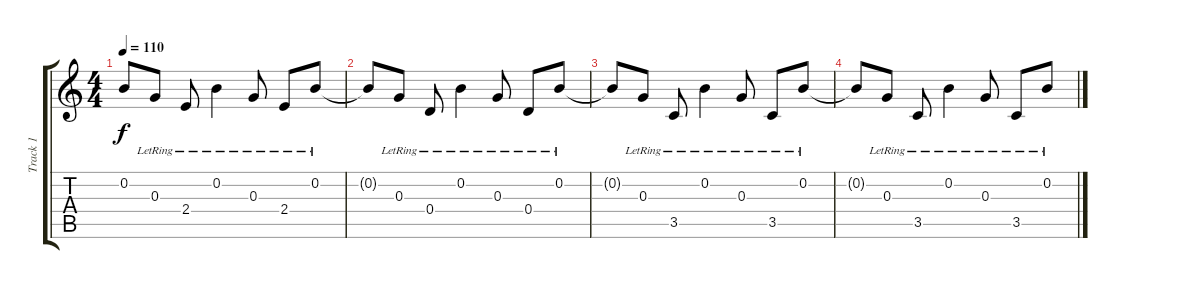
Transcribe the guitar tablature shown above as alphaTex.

\track ("Track 1" "Track 1") {instrument electricguitarclean}
\staff {score tabs}
\tuning (E4 B3 G3 D3 A2 E2) {hide}
\ts (4 4)
\tempo 110
\clef g2
\ks c
0.2{t}.8{dy f} 0.3{lr}.8 2.4{lr}.8 0.2{lr}.4 0.3{lr}.8 2.4{lr}.8 0.2{lr}.8 |
0.2{t}.8 0.3{lr}.8 0.4{lr}.8 0.2{lr}.4 0.3{lr}.8 0.4{lr}.8 0.2{lr}.8 |
0.2{t}.8 0.3{lr}.8 3.5{lr}.8 0.2{lr}.4 0.3{lr}.8 3.5{lr}.8 0.2{lr}.8 |
0.2{t}.8 0.3{lr}.8 3.5{lr}.8 0.2{lr}.4 0.3{lr}.8 3.5{lr}.8 0.2{lr}.8
